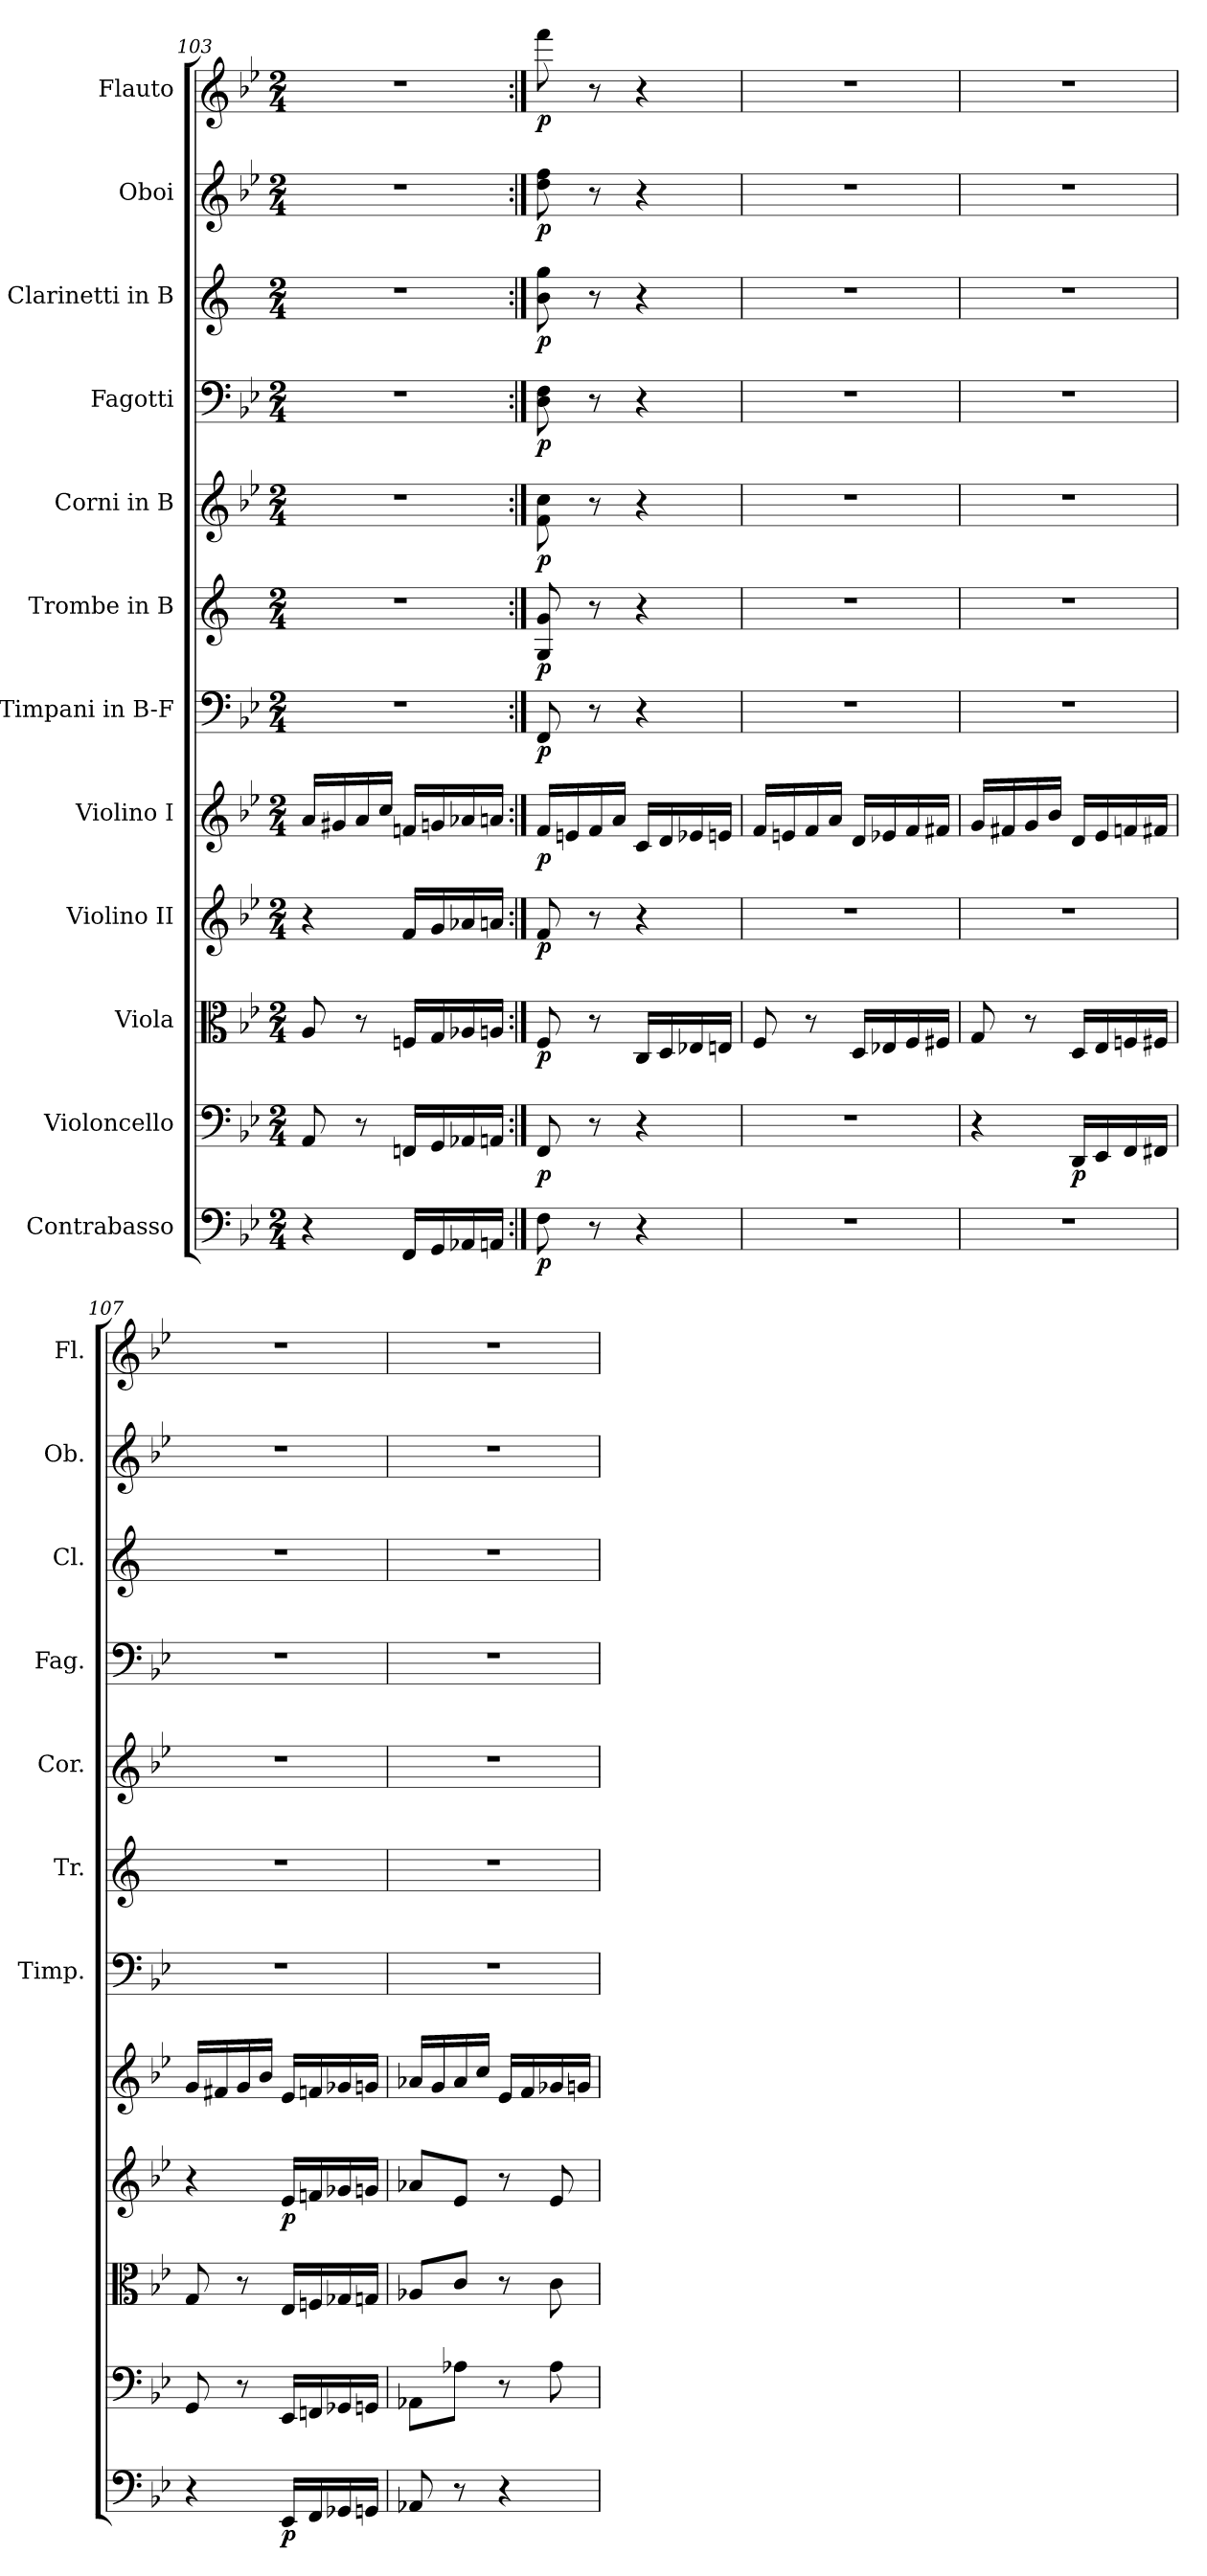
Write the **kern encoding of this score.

**kern	**dynam	**kern	**dynam	**kern	**dynam	**kern	**dynam	**kern	**dynam	**kern	**dynam	**kern	**dynam	**kern	**dynam	**kern	**dynam	**kern	**dynam	**kern	**dynam	**kern	**dynam
*part12	*part12	*part11	*part11	*part10	*part10	*part9	*part9	*part8	*part8	*part7	*part7	*part6	*part6	*part5	*part5	*part4	*part4	*part3	*part3	*part2	*part2	*part1	*part1
*staff12	*staff12	*staff11	*staff11	*staff10	*staff10	*staff9	*staff9	*staff8	*staff8	*staff7	*staff7	*staff6	*staff6	*staff5	*staff5	*staff4	*staff4	*staff3	*staff3	*staff2	*staff2	*staff1	*staff1
*I"Contrabasso	*	*I"Violoncello	*	*I"Viola	*	*I"Violino II	*	*I"Violino I	*	*I"Timpani in B-F	*	*I"Trombe in B	*	*I"Corni in B	*	*I"Fagotti	*	*I"Clarinetti in B	*	*I"Oboi	*	*I"Flauto	*
*	*	*	*	*	*	*	*	*	*	*I'Timp.	*	*I'Tr.	*	*I'Cor.	*	*I'Fag.	*	*I'Cl.	*	*I'Ob.	*	*I'Fl.	*
!!LO:PB:g=z
*clefF4	*	*clefF4	*	*clefC3	*	*clefG2	*	*clefG2	*	*clefF4	*	*clefG2	*	*clefG2	*	*clefF4	*	*clefG2	*	*clefG2	*	*clefG2	*
*ITrd7c12	*	*	*	*	*	*	*	*	*	*	*	*ITrd1c2	*	*ITrd8c14	*	*	*	*ITrd1c2	*	*	*	*	*
*k[b-e-]	*	*k[b-e-]	*	*k[b-e-]	*	*k[b-e-]	*	*k[b-e-]	*	*k[b-e-]	*	*k[b-e-]	*	*k[b-e-]	*	*k[b-e-]	*	*k[b-e-]	*	*k[b-e-]	*	*k[b-e-]	*
*M2/4	*	*M2/4	*	*M2/4	*	*M2/4	*	*M2/4	*	*M2/4	*	*M2/4	*	*M2/4	*	*M2/4	*	*M2/4	*	*M2/4	*	*M2/4	*
=103	=103	=103	=103	=103	=103	=103	=103	=103	=103	=103	=103	=103	=103	=103	=103	=103	=103	=103	=103	=103	=103	=103	=103
4r	.	8AA/	.	8A/	.	4r	.	16a/LL	.	2r	.	2r	.	2r	.	2r	.	2r	.	2r	.	2r	.
.	.	.	.	.	.	.	.	16g#X/	.	.	.	.	.	.	.	.	.	.	.	.	.	.	.
.	.	8r	.	8r	.	.	.	16a/	.	.	.	.	.	.	.	.	.	.	.	.	.	.	.
.	.	.	.	.	.	.	.	16cc/JJ	.	.	.	.	.	.	.	.	.	.	.	.	.	.	.
16FFF/LL	.	16FFn/LL	.	16Fn/LL	.	16f/LL	.	16fn/LL	.	.	.	.	.	.	.	.	.	.	.	.	.	.	.
16GGG/	.	16GG/	.	16G/	.	16g/	.	16gn/	.	.	.	.	.	.	.	.	.	.	.	.	.	.	.
16AAA-X/	.	16AA-X/	.	16A-X/	.	16a-X/	.	16a-X/	.	.	.	.	.	.	.	.	.	.	.	.	.	.	.
16AAAn/JJ	.	16AAn/JJ	.	16An/JJ	.	16an/JJ	.	16an/JJ	.	.	.	.	.	.	.	.	.	.	.	.	.	.	.
=104:|!	=104:|!	=104:|!	=104:|!	=104:|!	=104:|!	=104:|!	=104:|!	=104:|!	=104:|!	=104:|!	=104:|!	=104:|!	=104:|!	=104:|!	=104:|!	=104:|!	=104:|!	=104:|!	=104:|!	=104:|!	=104:|!	=104:|!	=104:|!
!	!LO:DY:b	!	!LO:DY:b	!	!LO:DY:b	!	!LO:DY:b	!	!LO:DY:b	!	!LO:DY:b	!	!LO:DY:b	!	!LO:DY:b	!	!LO:DY:b	!	!LO:DY:b	!	!LO:DY:b	!	!LO:DY:b
8FF\	p	8FF/	p	8F/	p	8f/	p	16f/LL	p	8FF/	p	8F/ 8f/	p	8F\ 8c\	p	8D\ 8F\	p	8a\ 8ff\	p	8dd\ 8ff\	p	8fff\	p
.	.	.	.	.	.	.	.	16en/	.	.	.	.	.	.	.	.	.	.	.	.	.	.	.
8r	.	8r	.	8r	.	8r	.	16f/	.	8r	.	8r	.	8r	.	8r	.	8r	.	8r	.	8r	.
.	.	.	.	.	.	.	.	16a/JJ	.	.	.	.	.	.	.	.	.	.	.	.	.	.	.
4r	.	4r	.	16C/LL	.	4r	.	16c/LL	.	4r	.	4r	.	4r	.	4r	.	4r	.	4r	.	4r	.
.	.	.	.	16D/	.	.	.	16d/	.	.	.	.	.	.	.	.	.	.	.	.	.	.	.
.	.	.	.	16E-X/	.	.	.	16e-X/	.	.	.	.	.	.	.	.	.	.	.	.	.	.	.
.	.	.	.	16En/JJ	.	.	.	16en/JJ	.	.	.	.	.	.	.	.	.	.	.	.	.	.	.
=105	=105	=105	=105	=105	=105	=105	=105	=105	=105	=105	=105	=105	=105	=105	=105	=105	=105	=105	=105	=105	=105	=105	=105
2r	.	2r	.	8F/	.	2r	.	16f/LL	.	2r	.	2r	.	2r	.	2r	.	2r	.	2r	.	2r	.
.	.	.	.	.	.	.	.	16en/	.	.	.	.	.	.	.	.	.	.	.	.	.	.	.
.	.	.	.	8r	.	.	.	16f/	.	.	.	.	.	.	.	.	.	.	.	.	.	.	.
.	.	.	.	.	.	.	.	16a/JJ	.	.	.	.	.	.	.	.	.	.	.	.	.	.	.
.	.	.	.	16D/LL	.	.	.	16d/LL	.	.	.	.	.	.	.	.	.	.	.	.	.	.	.
.	.	.	.	16E-X/	.	.	.	16e-X/	.	.	.	.	.	.	.	.	.	.	.	.	.	.	.
.	.	.	.	16F/	.	.	.	16f/	.	.	.	.	.	.	.	.	.	.	.	.	.	.	.
.	.	.	.	16F#X/JJ	.	.	.	16f#X/JJ	.	.	.	.	.	.	.	.	.	.	.	.	.	.	.
=106	=106	=106	=106	=106	=106	=106	=106	=106	=106	=106	=106	=106	=106	=106	=106	=106	=106	=106	=106	=106	=106	=106	=106
2r	.	4r	.	8G/	.	2r	.	16g/LL	.	2r	.	2r	.	2r	.	2r	.	2r	.	2r	.	2r	.
.	.	.	.	.	.	.	.	16f#X/	.	.	.	.	.	.	.	.	.	.	.	.	.	.	.
.	.	.	.	8r	.	.	.	16g/	.	.	.	.	.	.	.	.	.	.	.	.	.	.	.
.	.	.	.	.	.	.	.	16b-/JJ	.	.	.	.	.	.	.	.	.	.	.	.	.	.	.
!	!	!	!LO:DY:b	!	!	!	!	!	!	!	!	!	!	!	!	!	!	!	!	!	!	!	!
.	.	16DD/LL	p	16D/LL	.	.	.	16d/LL	.	.	.	.	.	.	.	.	.	.	.	.	.	.	.
.	.	16EE-/	.	16E-/	.	.	.	16e-/	.	.	.	.	.	.	.	.	.	.	.	.	.	.	.
.	.	16FF/	.	16Fn/	.	.	.	16fn/	.	.	.	.	.	.	.	.	.	.	.	.	.	.	.
.	.	16FF#X/JJ	.	16F#X/JJ	.	.	.	16f#X/JJ	.	.	.	.	.	.	.	.	.	.	.	.	.	.	.
=107	=107	=107	=107	=107	=107	=107	=107	=107	=107	=107	=107	=107	=107	=107	=107	=107	=107	=107	=107	=107	=107	=107	=107
4r	.	8GG/	.	8G/	.	4r	.	16g/LL	.	2r	.	2r	.	2r	.	2r	.	2r	.	2r	.	2r	.
.	.	.	.	.	.	.	.	16f#X/	.	.	.	.	.	.	.	.	.	.	.	.	.	.	.
.	.	8r	.	8r	.	.	.	16g/	.	.	.	.	.	.	.	.	.	.	.	.	.	.	.
.	.	.	.	.	.	.	.	16b-/JJ	.	.	.	.	.	.	.	.	.	.	.	.	.	.	.
!	!LO:DY:b	!	!	!	!	!	!LO:DY:b	!	!	!	!	!	!	!	!	!	!	!	!	!	!	!	!
16EEE-/LL	p	16EE-/LL	.	16E-/LL	.	16e-/LL	p	16e-/LL	.	.	.	.	.	.	.	.	.	.	.	.	.	.	.
16FFF/	.	16FFn/	.	16Fn/	.	16fn/	.	16fn/	.	.	.	.	.	.	.	.	.	.	.	.	.	.	.
16GGG-X/	.	16GG-X/	.	16G-X/	.	16g-X/	.	16g-X/	.	.	.	.	.	.	.	.	.	.	.	.	.	.	.
16GGGn/JJ	.	16GGn/JJ	.	16Gn/JJ	.	16gn/JJ	.	16gn/JJ	.	.	.	.	.	.	.	.	.	.	.	.	.	.	.
=108	=108	=108	=108	=108	=108	=108	=108	=108	=108	=108	=108	=108	=108	=108	=108	=108	=108	=108	=108	=108	=108	=108	=108
8AAA-X/	.	8AA-X\L	.	8A-X/L	.	8a-X/L	.	16a-X/LL	.	2r	.	2r	.	2r	.	2r	.	2r	.	2r	.	2r	.
.	.	.	.	.	.	.	.	16g/	.	.	.	.	.	.	.	.	.	.	.	.	.	.	.
8r	.	8A-X\J	.	8c/J	.	8e-/J	.	16a-/	.	.	.	.	.	.	.	.	.	.	.	.	.	.	.
.	.	.	.	.	.	.	.	16cc/JJ	.	.	.	.	.	.	.	.	.	.	.	.	.	.	.
4r	.	8r	.	8r	.	8r	.	16e-/LL	.	.	.	.	.	.	.	.	.	.	.	.	.	.	.
.	.	.	.	.	.	.	.	16f/	.	.	.	.	.	.	.	.	.	.	.	.	.	.	.
.	.	8A-\	.	8c\	.	8e-/	.	16g-X/	.	.	.	.	.	.	.	.	.	.	.	.	.	.	.
.	.	.	.	.	.	.	.	16gn/JJ	.	.	.	.	.	.	.	.	.	.	.	.	.	.	.
=	=	=	=	=	=	=	=	=	=	=	=	=	=	=	=	=	=	=	=	=	=	=	=
*-	*-	*-	*-	*-	*-	*-	*-	*-	*-	*-	*-	*-	*-	*-	*-	*-	*-	*-	*-	*-	*-	*-	*-
